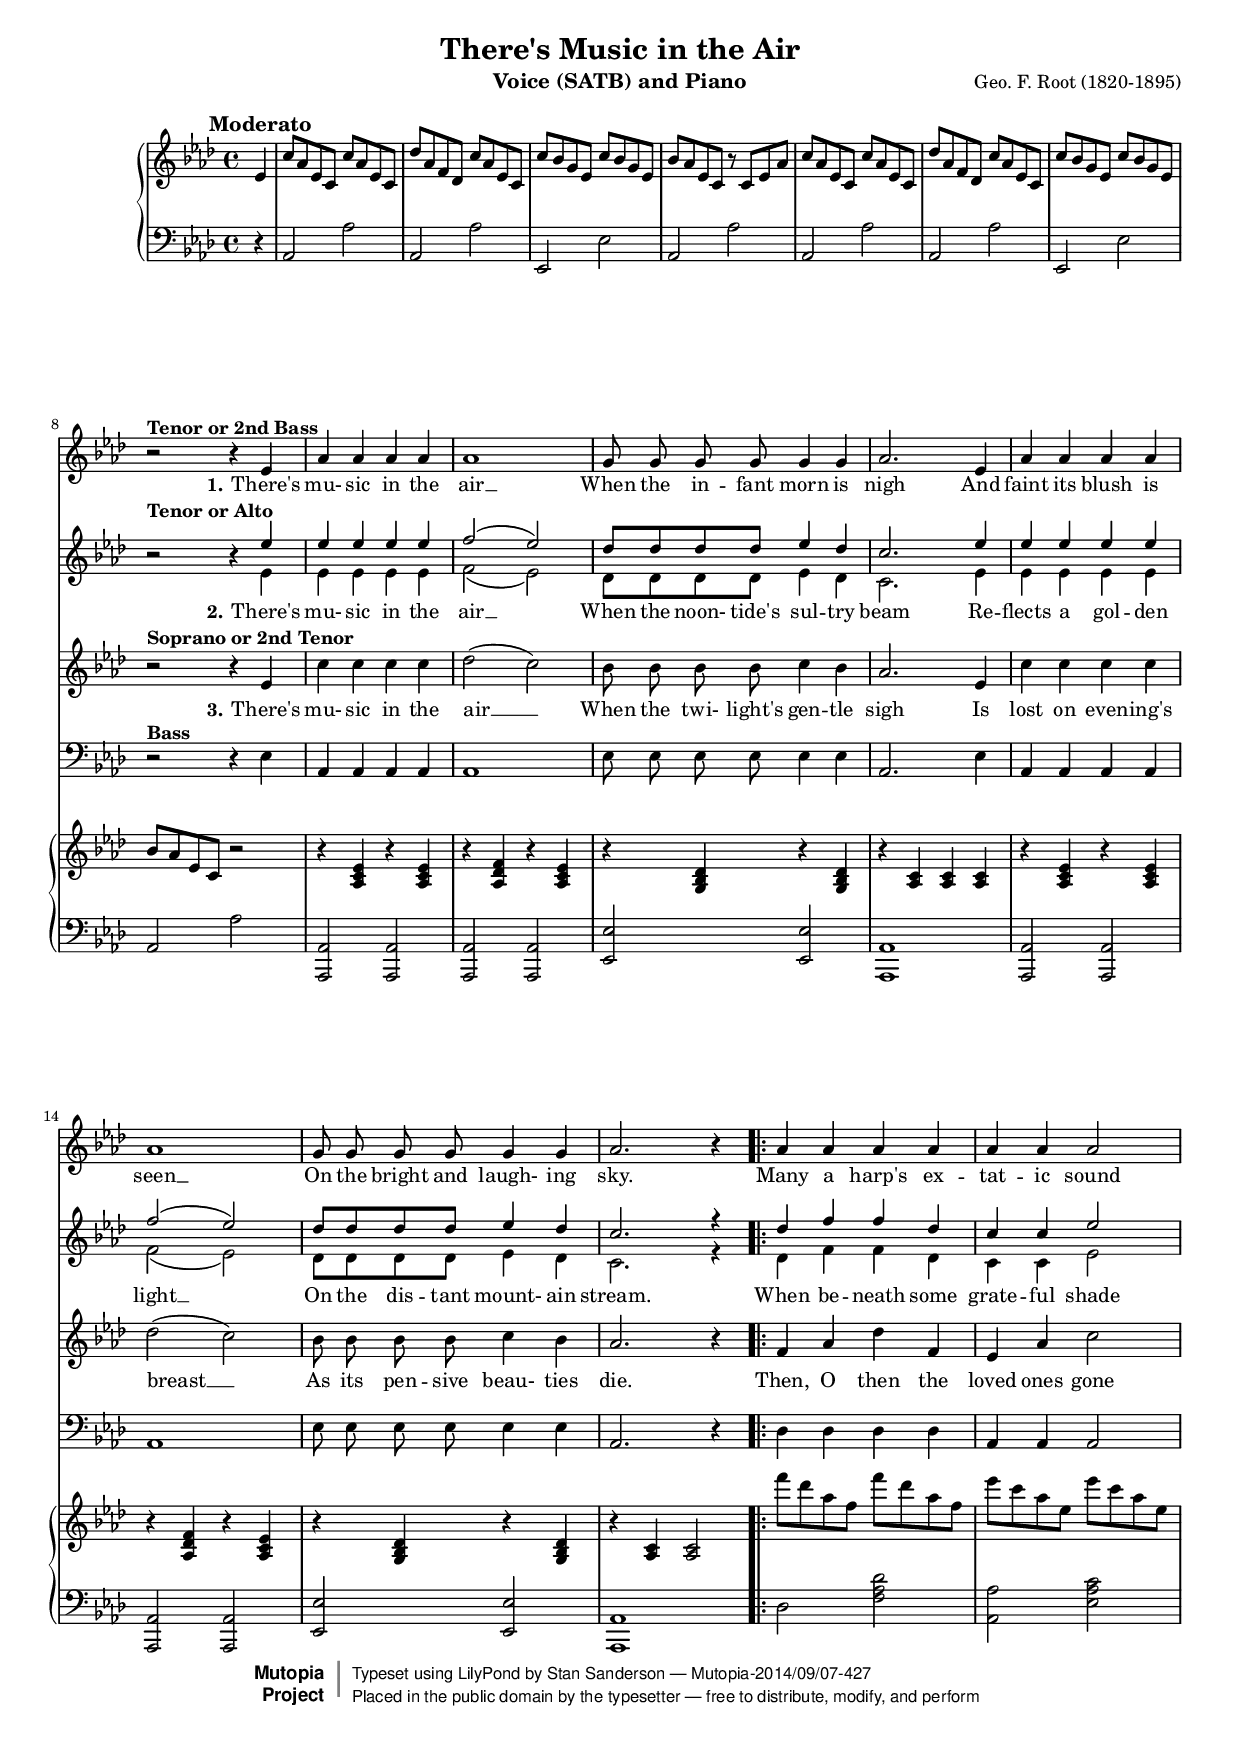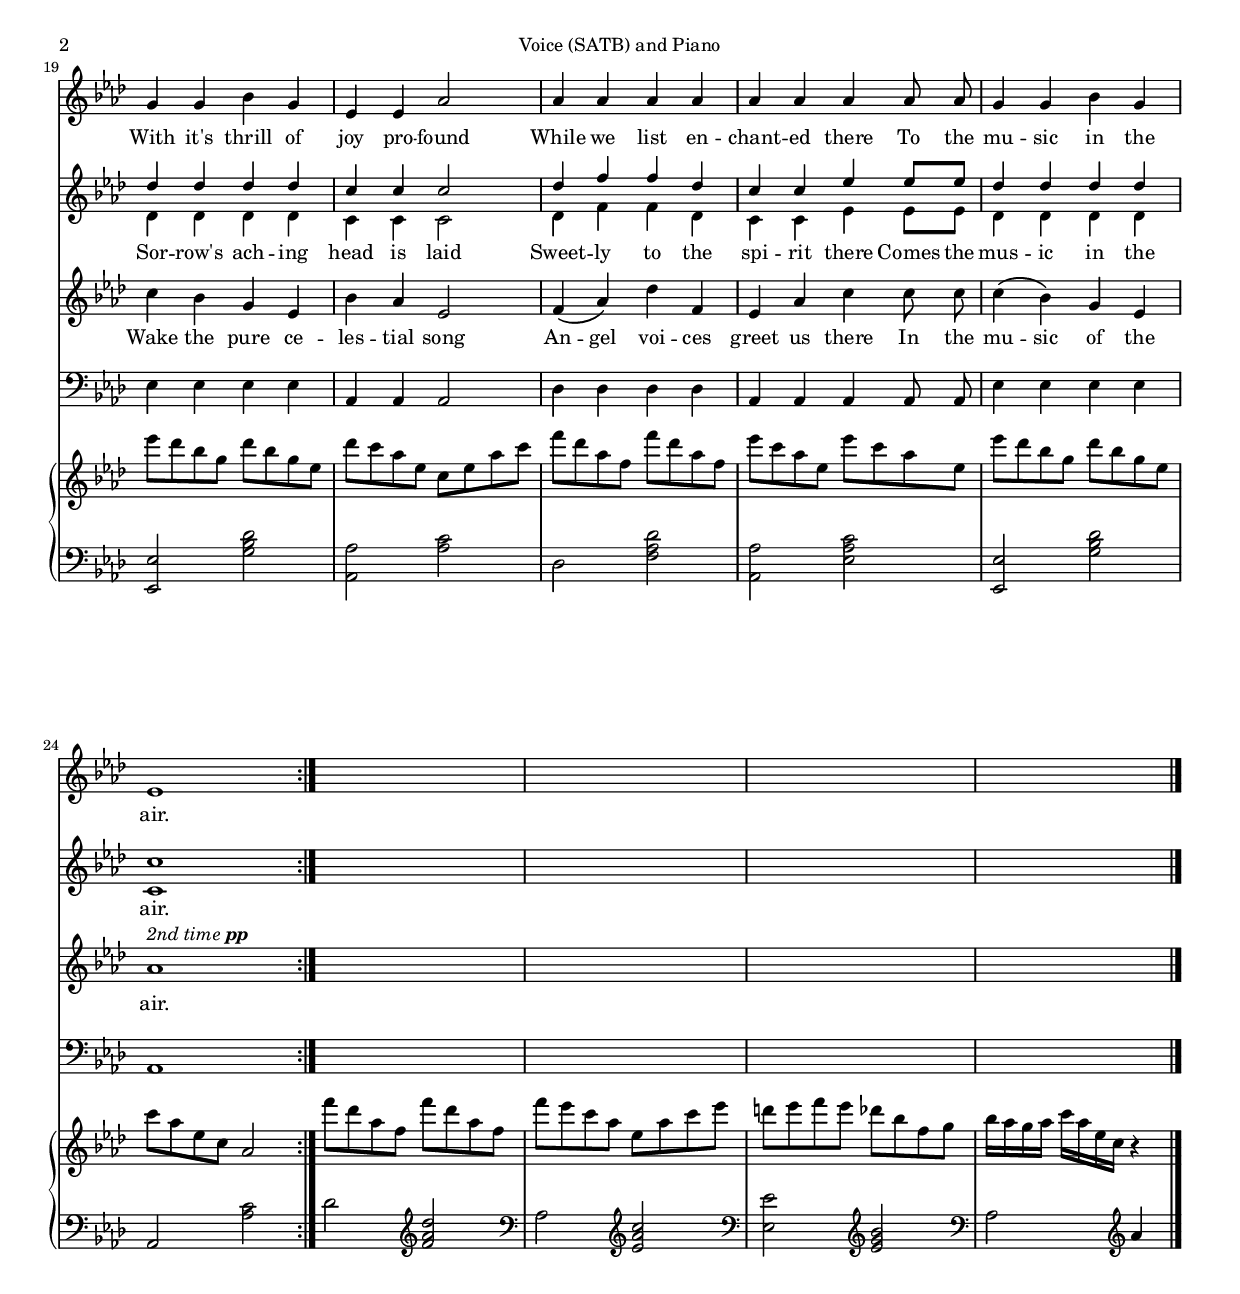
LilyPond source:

\include "english.ly"
\version "2.18.2"
#(set-global-staff-size 16)

\header {
  title = "There's Music in the Air"
  composer = "Geo. F. Root (1820-1895)"
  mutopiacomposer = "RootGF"
  instrument = "Voice (SATB) and Piano"
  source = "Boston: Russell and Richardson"
  date = "1857"
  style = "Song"
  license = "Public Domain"
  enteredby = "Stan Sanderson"
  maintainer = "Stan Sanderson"
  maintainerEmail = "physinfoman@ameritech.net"
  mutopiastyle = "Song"

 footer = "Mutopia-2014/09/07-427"
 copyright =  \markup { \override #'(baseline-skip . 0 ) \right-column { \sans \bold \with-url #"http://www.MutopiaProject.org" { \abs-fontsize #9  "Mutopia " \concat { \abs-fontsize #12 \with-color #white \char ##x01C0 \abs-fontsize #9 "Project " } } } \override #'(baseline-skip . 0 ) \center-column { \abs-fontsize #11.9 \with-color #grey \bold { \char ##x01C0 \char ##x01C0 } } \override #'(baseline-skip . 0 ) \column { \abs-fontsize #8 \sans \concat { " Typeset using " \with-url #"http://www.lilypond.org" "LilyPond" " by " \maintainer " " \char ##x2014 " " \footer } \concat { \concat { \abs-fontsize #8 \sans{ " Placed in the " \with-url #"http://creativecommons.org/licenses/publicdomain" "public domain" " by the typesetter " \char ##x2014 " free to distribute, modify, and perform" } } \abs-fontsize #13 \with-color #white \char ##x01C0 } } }
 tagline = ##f
}

\paper {
  % add space between composer/opus markup and first staff
  markup-system-spacing #'padding = #3
  % add a little space between composer and opus
  markup-markup-spacing #'padding = #1.2
  top-margin = 7\mm
  bottom-margin = 6\mm
}

%% Spelling curiosities not corrected!

TenBBass =  \relative c' {
	\key af\major \time 4/4 \partial 4
	s4 s1*7 r2^\markup {\bold "Tenor or 2nd Bass"} r4
	ef4 af af af af af1
	g8 g g g g4 g af2. ef4 af af af af af1
	g8 g g g g4 g af2. r4
	af4 af af af af af af2
	g4 g bf g ef ef af2 af4 af af af af af af af8 af
	g4 g bf g ef1
	s1*3 s2 s4

}

TenAlto =  \relative c' {
	\key af\major \time 4/4 \partial 4
	s4 s1*7 r2^\markup {\bold "Tenor or Alto"} r4
	<<{ef'4 ef ef ef ef f2( ef)}\\{ef,4 ef ef ef ef f2( ef)}>>
	<<{df'8 df df df ef4 df c2. ef4 ef ef ef ef f2( ef)}\\
		{df,8 df df df ef4 df c2. ef4 ef ef ef ef f2( ef)}>>
	<<{df'8 df df df ef4 df c2. r4}\\{df,8 df df df ef4 df c2. r4}>>
	<<{df'4 f f df c c ef2}\\{df,4 f f df c c ef2}>>
	<<{df'4 df df df c c c2 df4 f f df c c ef ef8 ef}\\
		{df,4 df df df c c c2 df4 f f df c c ef ef8 ef}>>
	<<{df'4 df df df c1}\\{df,4 df df df c1}>>
		s1*3 s2 s4
}

Bass =  \relative c {
	\key af\major \time 4/4 \partial 4 \clef bass
	s4 s1*7 r2^\markup {\bold "Bass"} r4
	ef4 af, af af af af1
	ef'8 ef ef ef ef4 ef af,2. ef'4 af, af af af af1
	ef'8 ef ef ef ef4 ef af,2. r4 df4 df df df af af af2
	ef'4 ef ef ef af, af af2 df4 df df df af af af af8 af
	ef'4 ef ef ef af,1
	s1*3 s2 s4
}

SopTenB =  \relative c' {
	\key af\major \time 4/4 \partial 4
	s4 s1*7 r2^\markup {\bold "Soprano or 2nd Tenor"} r4
	ef | c' c c c | df2( c) | bf8 bf bf bf c4 bf | af2. ef4 |
	c'4 c c c | df2( c) | bf8 bf bf bf c4 bf |
	af2. r4 | \repeat volta 2 { f4 af df f, | ef af c2 |
	c4 bf g ef | bf' af ef2 | f4\( af\) df f, |
	ef4 af c c8 c | c4\( bf\) g ef | af1^\markup { \italic {"2nd time" \bold  pp} }}
	s1*3 s2 s4
}

textA = \lyricmode { \set stanza = "1."
	There's mu- sic in the air __ When the in -- fant morn is nigh
	And faint its blush is seen __ On the bright and laugh- ing sky.
	Many a harp's ex -- tat -- ic sound With it's thrill of joy pro -- found
	While we list en -- chant -- ed there To the mu -- sic in the air.
}

textB = \lyricmode { \set stanza = "2."
	There's mu- sic in the air __ When the noon- tide's sul -- try beam
	Re -- flects a gol -- den light __ On the dis -- tant mount- ain stream.
	When be -- neath some grate -- ful shade Sor -- row's ach -- ing head is laid
	Sweet -- ly to the spi -- rit there Comes the mus -- ic in the air.
}

textC = \lyricmode { \set stanza = "3."
	There's mu- sic in the air __ When the twi- light's gen -- tle sigh
	Is lost on even -- ing's breast __ As its pen -- sive beau- ties die.
	Then, O then the loved ones gone Wake the pure ce -- les -- tial song
	An -- gel voi -- ces greet us there In the mu -- sic of the air.
}

upper = \relative c' {
	\key af\major \time 4/4 \partial 4
  ef4^\markup \translate #(cons -5.5 +0) {\bold \large "Moderato" } c'8 af ef c c' af ef c |
   df' af f df c' af ef c | c' bf g ef c' bf g ef |
  bf' af ef c r c ef af | c af ef c c' af ef c | df'af f df c' af ef c |
  c' bf g ef c' bf g ef | \break
   bf' af ef c r2 | r4 <af c ef> r <af c ef> |
  r4 <af df f> r <af c ef> | r <g bf df> r <g bf df> | r <af c> <af c> <af c> |
  r4 <af c ef> r <af c ef> | r <af df f> r <af c ef> | r <g bf df> r <g bf df> |
  r4 <af c> <af c>2 | f'''8 df af f f' df af f | ef' c af ef ef' c af ef |
  ef'8 df bf g df' bf g ef | df' c af ef c ef af c | f df af f f' df af f |
  ef'8 c af ef ef' c af ef | ef' df bf g df' bf g ef | c' af ef c af2 |
  f''8 df af f f' df af f | f' ef c af ef af c ef | d ef f ef df bf f g |
  bf16 af g af c af ef c r4 \bar "|."

}

lower = \relative c {
	\key af\major \time 4/4 \partial 4
  r4  af2 af' | af, af' | ef, ef' | af, af' |
  af, af' | af, af' | ef, ef' | af, af' | <af,, af'>  <af af'> |
  <af af'> <af af'> | <ef' ef'> <ef ef'> | <af, af'>1 |
  <af af'>2 <af af'> | <af af'> <af af'> | <ef' ef'> <ef ef'> |
  <af, af'>1| df'2 <f af df> | <af, af'> <ef' af c> |
  <ef, ef'>2 <g' bf df> | <af, af'> <af' c> | df, <f af df> |
  <af, af'> <ef' af c> | <ef, ef'> <g' bf df> | af, <af' c> |
  df2 \clef treble <f af df> \clef bass af, \clef treble <ef' af c> \clef bass <ef, ef'>
  \clef treble <ef' g bf> \clef bass af, \clef treble af'4
}

\score {
	<<
		\context Voice = melA {
			\autoBeamOff
			\TenBBass
     	 	}
		\lyricsto melA \new Lyrics \textA

		\context Voice = melB {
			\autoBeamOff
			\TenAlto
     	 }
		\lyricsto melA \new Lyrics \textB

		\context Voice = melC {
	  		\autoBeamOff
	  		\SopTenB
      	}
		\lyricsto melC \new Lyrics \textC

		\context Voice = melD {
	  		\autoBeamOff
	  		\Bass
      	}


      \context PianoStaff <<
	  \context Staff = "upper" \upper
	  \context Staff = "lower" <<
	      \clef bass
	      \lower
	  >>
      >>
  >>
  \layout {
      \context {
        \Staff \RemoveEmptyStaves
        \override VerticalAxisGroup.remove-first = ##t
      }
  }

  \midi {
    \tempo 4 = 120
    }


}
